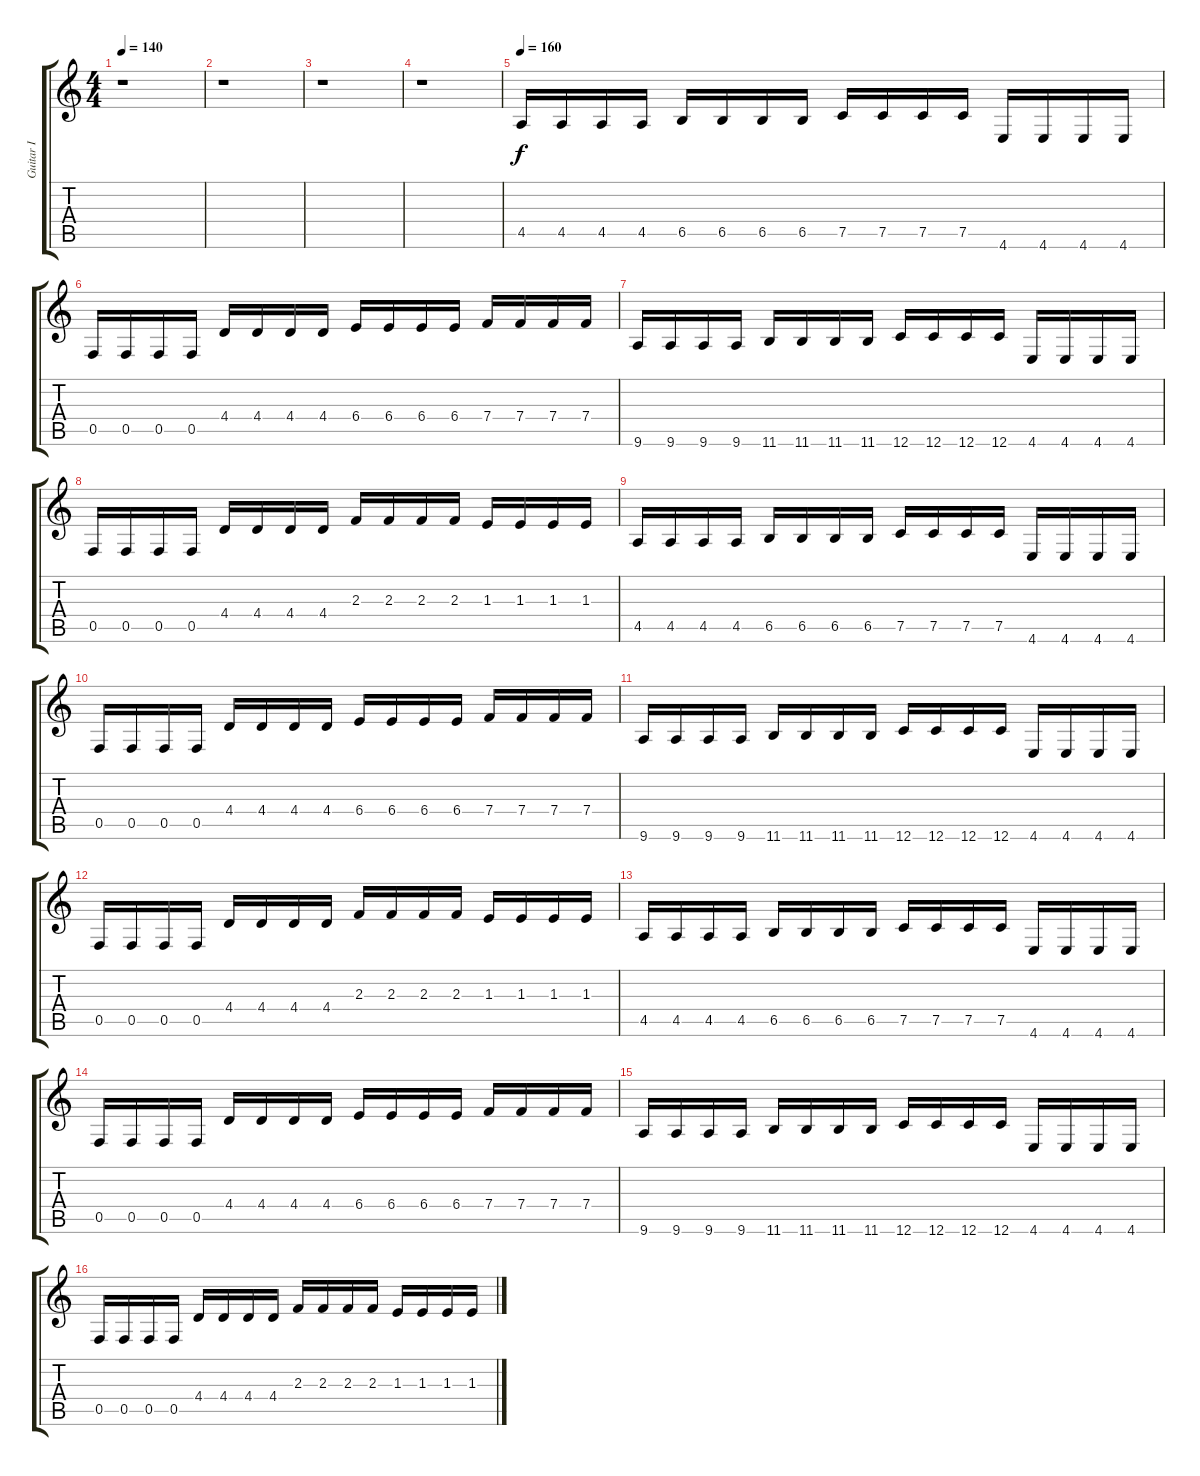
\track ("Guitar I" "Guitar I") {instrument distortionguitar}
\staff {score tabs}
\tuning (C4 G3 Eb3 Bb2 F2 C2) {hide}
\ts (4 4)
\tempo 140
\clef g2
\ks c
r.1{dy mf} |
r.1 |
r.1 |
r.1 |
\tempo 160
4.5.16{dy f} 4.5.16 4.5.16 4.5.16 6.5.16 6.5.16 6.5.16 6.5.16 7.5.16 7.5.16 7.5.16 7.5.16 4.6.16 4.6.16 4.6.16 4.6.16 |
0.5.16 0.5.16 0.5.16 0.5.16 4.4.16 4.4.16 4.4.16 4.4.16 6.4.16 6.4.16 6.4.16 6.4.16 7.4.16 7.4.16 7.4.16 7.4.16 |
9.6.16 9.6.16 9.6.16 9.6.16 11.6.16 11.6.16 11.6.16 11.6.16 12.6.16 12.6.16 12.6.16 12.6.16 4.6.16 4.6.16 4.6.16 4.6.16 |
0.5.16 0.5.16 0.5.16 0.5.16 4.4.16 4.4.16 4.4.16 4.4.16 2.3.16 2.3.16 2.3.16 2.3.16 1.3.16 1.3.16 1.3.16 1.3.16 |
4.5.16 4.5.16 4.5.16 4.5.16 6.5.16 6.5.16 6.5.16 6.5.16 7.5.16 7.5.16 7.5.16 7.5.16 4.6.16 4.6.16 4.6.16 4.6.16 |
0.5.16 0.5.16 0.5.16 0.5.16 4.4.16 4.4.16 4.4.16 4.4.16 6.4.16 6.4.16 6.4.16 6.4.16 7.4.16 7.4.16 7.4.16 7.4.16 |
9.6.16 9.6.16 9.6.16 9.6.16 11.6.16 11.6.16 11.6.16 11.6.16 12.6.16 12.6.16 12.6.16 12.6.16 4.6.16 4.6.16 4.6.16 4.6.16 |
0.5.16 0.5.16 0.5.16 0.5.16 4.4.16 4.4.16 4.4.16 4.4.16 2.3.16 2.3.16 2.3.16 2.3.16 1.3.16 1.3.16 1.3.16 1.3.16 |
4.5.16 4.5.16 4.5.16 4.5.16 6.5.16 6.5.16 6.5.16 6.5.16 7.5.16 7.5.16 7.5.16 7.5.16 4.6.16 4.6.16 4.6.16 4.6.16 |
0.5.16 0.5.16 0.5.16 0.5.16 4.4.16 4.4.16 4.4.16 4.4.16 6.4.16 6.4.16 6.4.16 6.4.16 7.4.16 7.4.16 7.4.16 7.4.16 |
9.6.16 9.6.16 9.6.16 9.6.16 11.6.16 11.6.16 11.6.16 11.6.16 12.6.16 12.6.16 12.6.16 12.6.16 4.6.16 4.6.16 4.6.16 4.6.16 |
0.5.16 0.5.16 0.5.16 0.5.16 4.4.16 4.4.16 4.4.16 4.4.16 2.3.16 2.3.16 2.3.16 2.3.16 1.3.16 1.3.16 1.3.16 1.3.16
